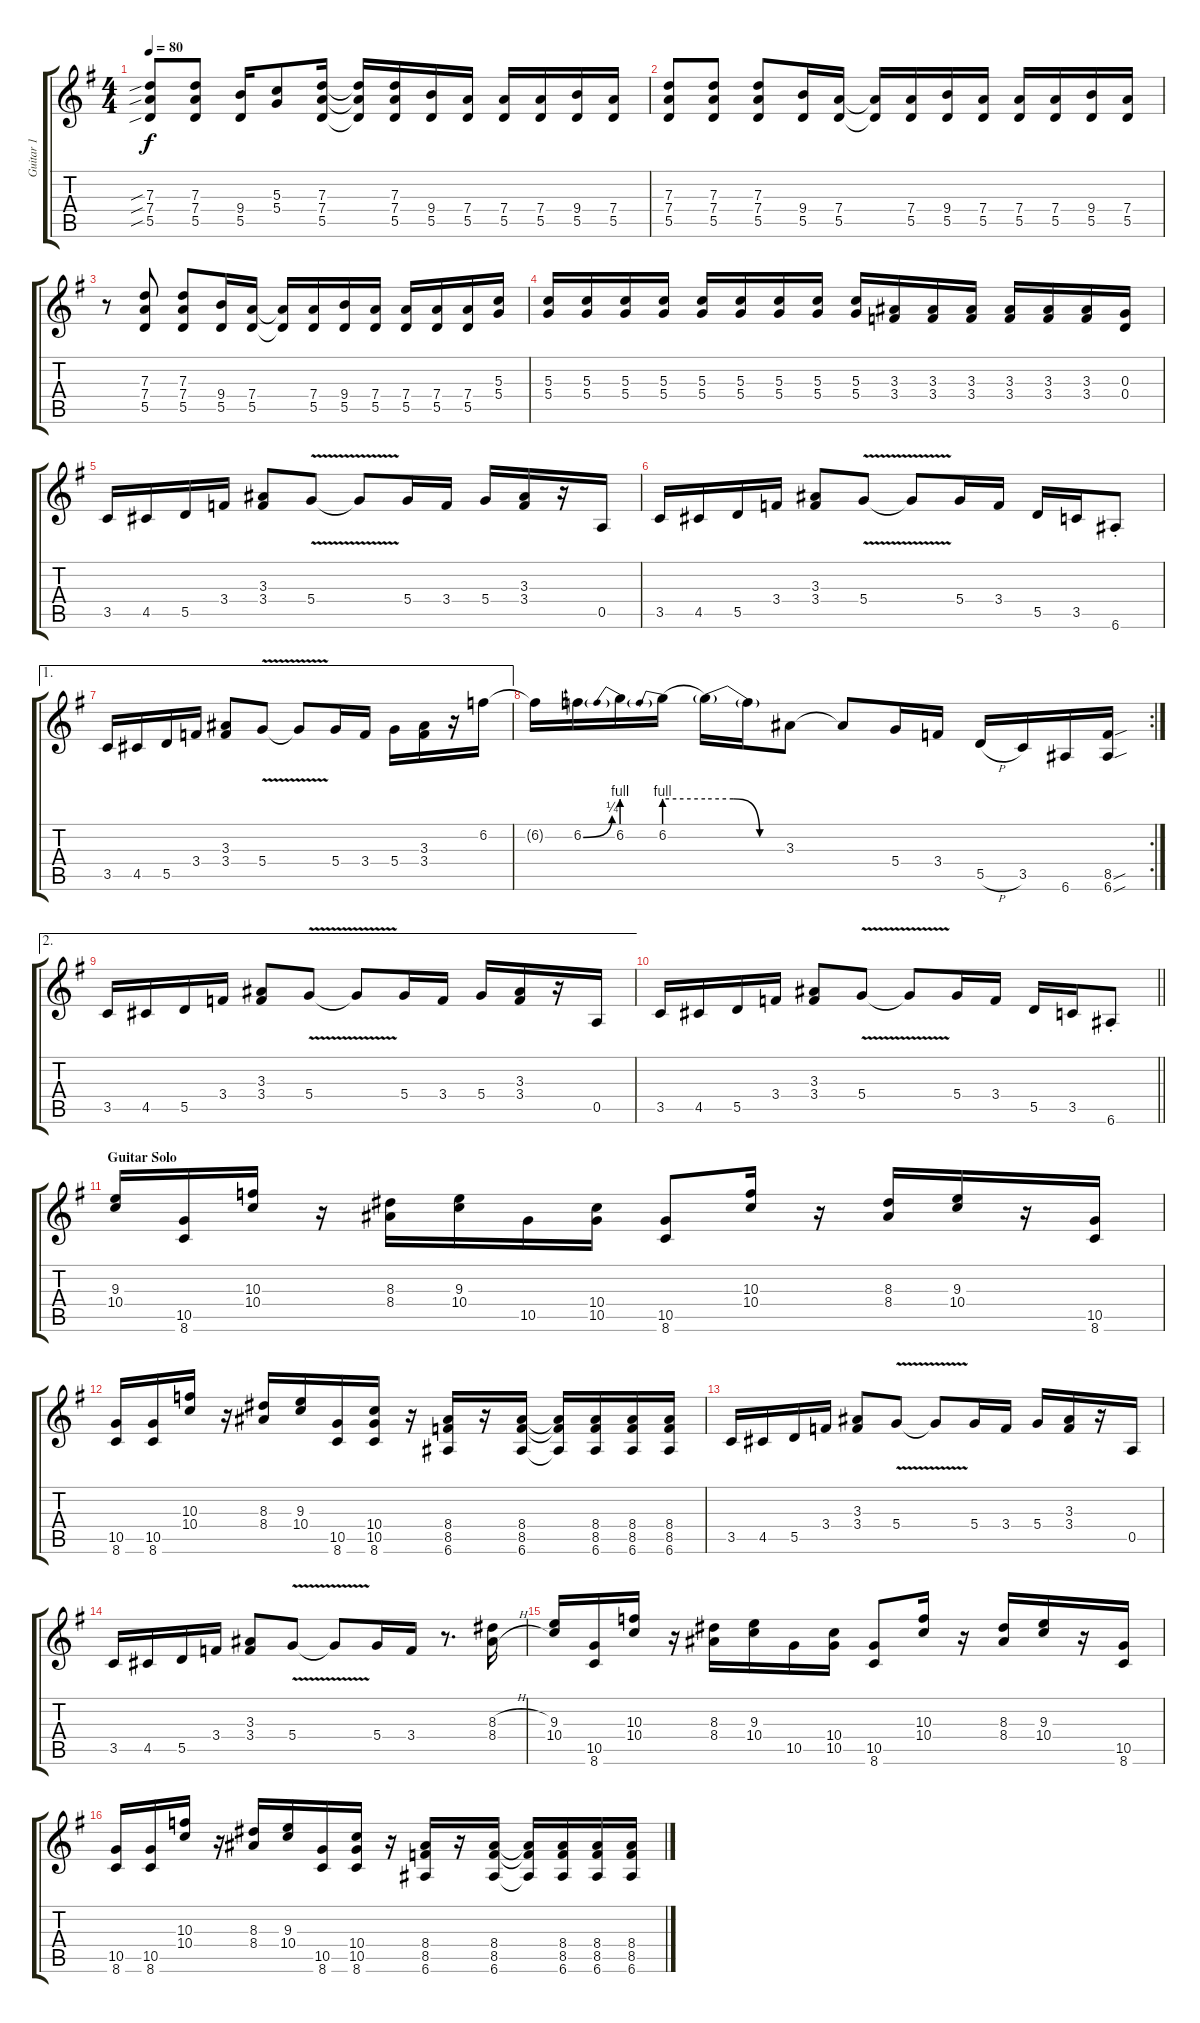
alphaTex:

\track ("Guitar 1" "Guitar 1") {instrument overdrivenguitar}
\staff {score tabs}
\tuning (E4 B3 G3 D3 A2 E2) {hide}
\ts (4 4)
\tempo 80
\clef g2
\ks g
(7.3{sib} 7.4{sib} 5.5{sib}).8{dy f} (7.3 7.4 5.5).8 (9.4 5.5).16 (5.3 5.4).8 (7.3 7.4 5.5).16 (7.3{t} 7.4{t} 5.5{t}).16 (7.3 7.4 5.5).16 (9.4 5.5).16 (7.4 5.5).16 (7.4 5.5).16 (7.4 5.5).16 (9.4 5.5).16 (7.4 5.5).16 |
(7.3 7.4 5.5).8 (7.3 7.4 5.5).8 (7.3 7.4 5.5).8 (9.4 5.5).16 (7.4 5.5).16 (7.4{t} 5.5{t}).16 (7.4 5.5).16 (9.4 5.5).16 (7.4 5.5).16 (7.4 5.5).16 (7.4 5.5).16 (9.4 5.5).16 (7.4 5.5).16 |
r.8 (7.3 7.4 5.5).8 (7.3 7.4 5.5).8 (9.4 5.5).16 (7.4 5.5).16 (7.4{t} 5.5{t}).16 (7.4 5.5).16 (9.4 5.5).16 (7.4 5.5).16 (7.4 5.5).16 (7.4 5.5).16 (7.4 5.5).16 (5.3 5.4).16 |
(5.3 5.4).16 (5.3 5.4).16 (5.3 5.4).16 (5.3 5.4).16 (5.3 5.4).16 (5.3 5.4).16 (5.3 5.4).16 (5.3 5.4).16 (5.3 5.4).16 (3.3 3.4).16 (3.3 3.4).16 (3.3 3.4).16 (3.3 3.4).16 (3.3 3.4).16 (3.3 3.4).16 (0.3 0.4).16 |
3.5.16 4.5.16 5.5.16 3.4.16 (3.3 3.4).8 5.4{v}.8 5.4{v t}.8 5.4.16 3.4.16 5.4.16 (3.3 3.4).16 r.16 0.5.16 |
3.5.16 4.5.16 5.5.16 3.4.16 (3.3 3.4).8 5.4{v}.8 5.4{v t}.8 5.4.16 3.4.16 5.5.16 3.5.16 6.6{st}.8 |
\ae 1
3.5.16 4.5.16 5.5.16 3.4.16 (3.3 3.4).8 5.4{v}.8 5.4{v t}.8 5.4.16 3.4.16 5.4.16 (3.3 3.4).16 r.16 6.2.16 |
\rc 2
6.2{t}.16 6.2{be (bend 0 0 60 1)}.16 6.2{be (prebend 0 4 60 4)}.16 6.2{be (prebend 0 4 60 4)}.16 6.2{be (custom 0 4 20 4 40 0 60 0) t}.16 6.2{t}.16 3.3.8 3.3{t}.8 5.4.16 3.4.16 5.5{h}.16 3.5.16 6.6.16 (8.5{sou} 6.6{sou}).16 |
\ae 2
3.5.16 4.5.16 5.5.16 3.4.16 (3.3 3.4).8 5.4{v}.8 5.4{v t}.8 5.4.16 3.4.16 5.4.16 (3.3 3.4).16 r.16 0.5.16 |
\barLineRight lightlight
3.5.16 4.5.16 5.5.16 3.4.16 (3.3 3.4).8 5.4{v}.8 5.4{v t}.8 5.4.16 3.4.16 5.5.16 3.5.16 6.6{st}.8 |
\section ("" "Guitar Solo")
(9.3 10.4).16 (10.5 8.6).16 (10.3 10.4).16 r.16 (8.3 8.4).16 (9.3 10.4).16 10.5.16 (10.4 10.5).16 (10.5 8.6).8 (10.3 10.4).16 r.16 (8.3 8.4).16 (9.3 10.4).16 r.16 (10.5 8.6).16 |
(10.5 8.6).16 (10.5 8.6).16 (10.3 10.4).16 r.16 (8.3 8.4).16 (9.3 10.4).16 (10.5 8.6).16 (10.4 10.5 8.6).16 r.16 (8.4 8.5 6.6).16 r.16 (8.4 8.5 6.6).16 (8.4{t} 8.5{t} 6.6{t}).16 (8.4 8.5 6.6).16 (8.4 8.5 6.6).16 (8.4 8.5 6.6).16 |
3.5.16 4.5.16 5.5.16 3.4.16 (3.3 3.4).8 5.4{v}.8 5.4{v t}.8 5.4.16 3.4.16 5.4.16 (3.3 3.4).16 r.16 0.5.16 |
3.5.16 4.5.16 5.5.16 3.4.16 (3.3 3.4).8 5.4{v}.8 5.4{v t}.8 5.4.16 3.4.16 r.8{d} (8.3{h} 8.4{h}).16 |
(9.3 10.4).16 (10.5 8.6).16 (10.3 10.4).16 r.16 (8.3 8.4).16 (9.3 10.4).16 10.5.16 (10.4 10.5).16 (10.5 8.6).8 (10.3 10.4).16 r.16 (8.3 8.4).16 (9.3 10.4).16 r.16 (10.5 8.6).16 |
(10.5 8.6).16 (10.5 8.6).16 (10.3 10.4).16 r.16 (8.3 8.4).16 (9.3 10.4).16 (10.5 8.6).16 (10.4 10.5 8.6).16 r.16 (8.4 8.5 6.6).16 r.16 (8.4 8.5 6.6).16 (8.4{t} 8.5{t} 6.6{t}).16 (8.4 8.5 6.6).16 (8.4 8.5 6.6).16 (8.4 8.5 6.6).16
